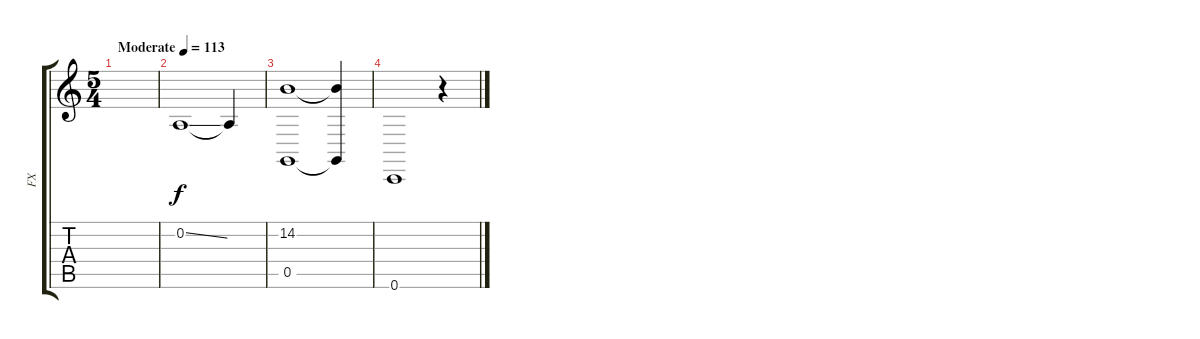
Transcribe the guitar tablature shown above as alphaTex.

\track ("FX" "FX") {instrument fx8scifi}
\staff {score tabs}
\tuning (D4 A3 F3 C3 G2 C2) {hide}
\ts (5 4)
\tempo (113 "Moderate")
\clef g2
\ks c
|
0.2{ss}.1 0.2{t}.4 |
(14.2 0.5).1 (14.2{t} 0.5{t}).4 |
0.6.1{instrument gunshot} r.4
